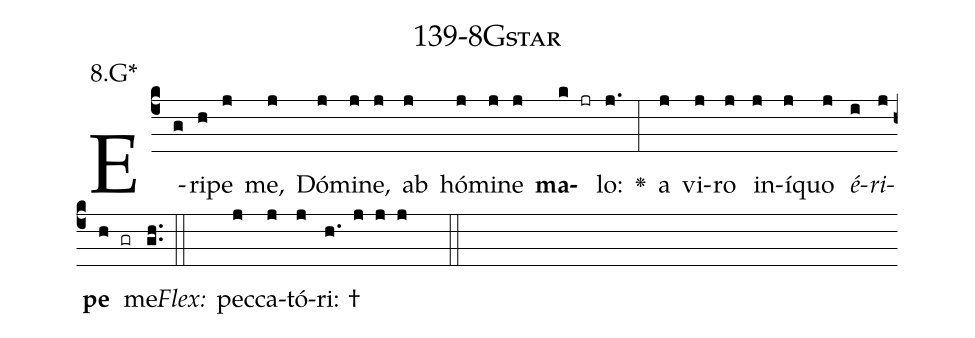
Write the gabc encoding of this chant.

name: 139-8Gstar;
annotation: 8.G*;
%%
(c4)E(g)ri(h)pe(j) me,(j) Dó(j)mi(j)ne,(j) ab(j) hó(j)mi(j)ne(j) <b>ma</b>(k jr)lo:(j.) <v>\greheightstar</v>(:) a(j) vi(j)ro(j) in(j)í(j)quo(j) <i>é</i>(i)<i>ri</i>(j)<b>pe</b>(h gr) me.(gh..) (::)
<i>Flex:</i>()  pec(j)ca(j)tó(j)ri: †(h. j j j  ::)

%E(j) u(j) o(i) u(j) a(h) e.(gh..) (::)
